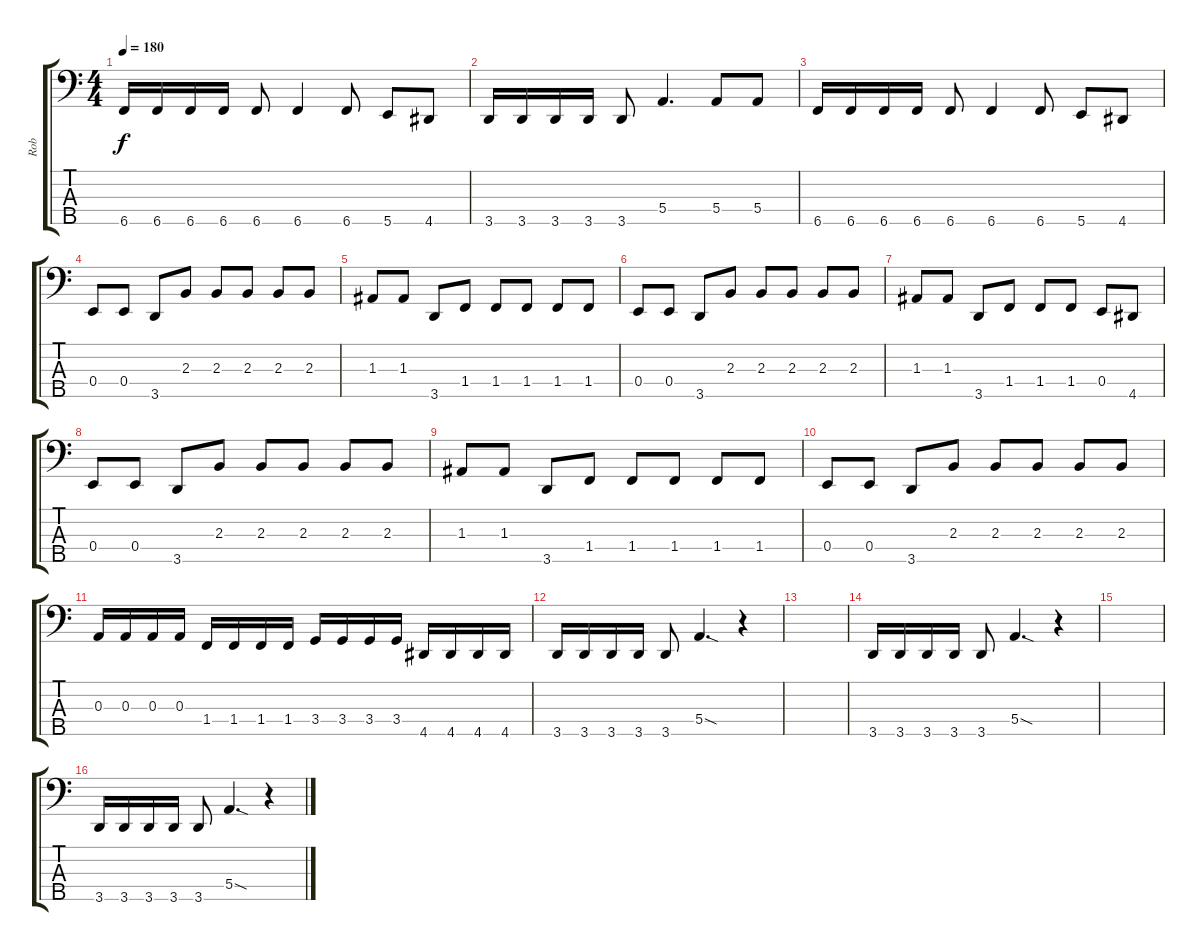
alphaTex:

\track ("Rob" "Rob") {instrument electricbassfinger}
\staff {score tabs}
\tuning (G2 D2 A1 E1 B0) {hide}
\ts (4 4)
\tempo 180
\clef f4
\ks c
6.5.16{dy f} 6.5.16 6.5.16 6.5.16 6.5.8 6.5.4 6.5.8 5.5.8 4.5.8 |
3.5.16 3.5.16 3.5.16 3.5.16 3.5.8 5.4.4{d} 5.4.8 5.4.8 |
6.5.16 6.5.16 6.5.16 6.5.16 6.5.8 6.5.4 6.5.8 5.5.8 4.5.8 |
0.4.8 0.4.8 3.5.8 2.3.8 2.3.8 2.3.8 2.3.8 2.3.8 |
1.3.8 1.3.8 3.5.8 1.4.8 1.4.8 1.4.8 1.4.8 1.4.8 |
0.4.8 0.4.8 3.5.8 2.3.8 2.3.8 2.3.8 2.3.8 2.3.8 |
1.3.8 1.3.8 3.5.8 1.4.8 1.4.8 1.4.8 0.4.8 4.5.8 |
0.4.8 0.4.8 3.5.8 2.3.8 2.3.8 2.3.8 2.3.8 2.3.8 |
1.3.8 1.3.8 3.5.8 1.4.8 1.4.8 1.4.8 1.4.8 1.4.8 |
0.4.8 0.4.8 3.5.8 2.3.8 2.3.8 2.3.8 2.3.8 2.3.8 |
0.3.16 0.3.16 0.3.16 0.3.16 1.4.16 1.4.16 1.4.16 1.4.16 3.4.16 3.4.16 3.4.16 3.4.16 4.5.16 4.5.16 4.5.16 4.5.16 |
3.5.16 3.5.16 3.5.16 3.5.16 3.5.8 5.4{sod}.4{d} r.4 |
|
3.5.16 3.5.16 3.5.16 3.5.16 3.5.8 5.4{sod}.4{d} r.4 |
|
3.5.16 3.5.16 3.5.16 3.5.16 3.5.8 5.4{sod}.4{d} r.4
